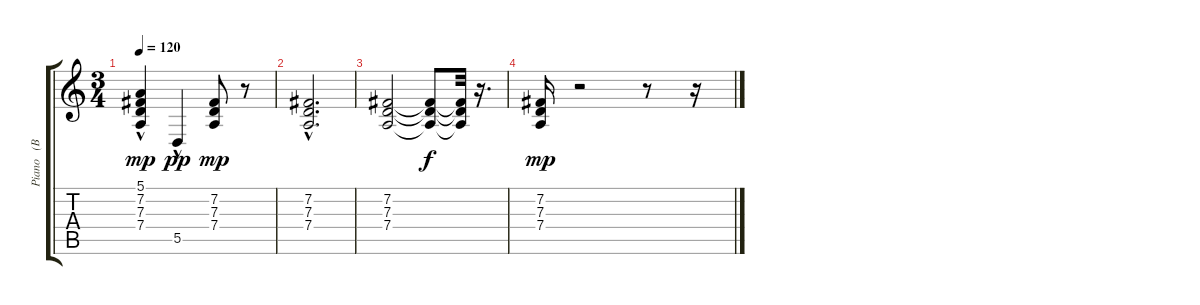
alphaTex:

\track ("Piano   (BB)" "Piano   (B") {instrument electricpiano1}
\staff {score tabs}
\tuning (E4 B3 G3 D3 A2 E2) {hide}
\ts (3 4)
\tempo 120
\clef g2
\ks c
(5.1{hac} 7.2 7.3 7.4).4{dy mp} 5.5{hac}.4{dy pp} (7.2 7.3 7.4).8{dy mp} r.8 |
(7.2{hac} 7.3{hac} 7.4{hac}).2{d} |
(7.2 7.3 7.4).2 (7.2{t} 7.3{t} 7.4{t}).8{dy f} (7.2{t} 7.3{t} 7.4{t}).32 r.16{d} |
(7.2 7.3 7.4).16{dy mp} r.2 r.8 r.16
